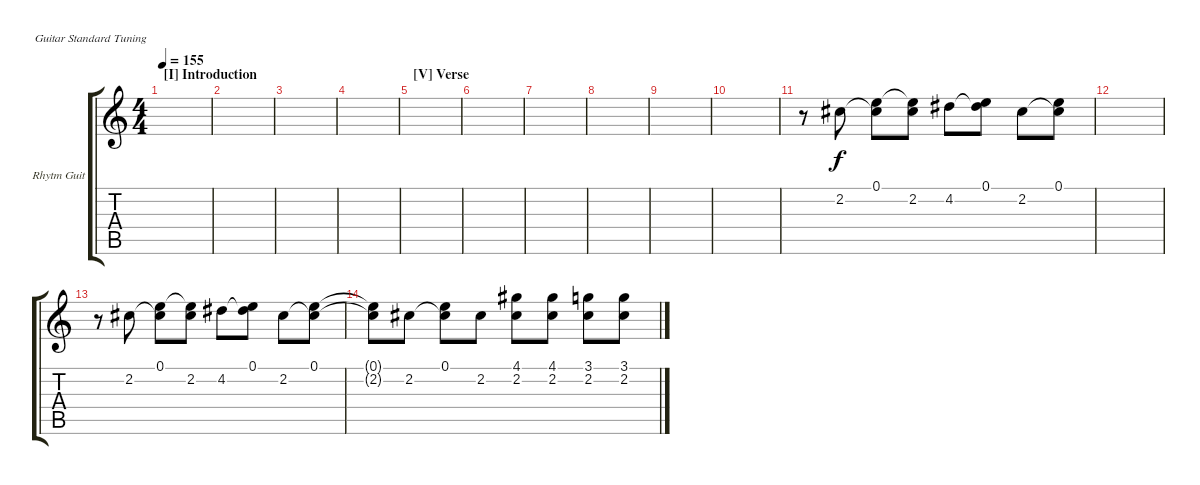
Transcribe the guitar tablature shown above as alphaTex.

\defaultSystemsLayout 4
\bracketExtendMode groupsimilarinstruments
\firstSystemTrackNameOrientation horizontal
\otherSystemsTrackNameOrientation horizontal
\track ("Rhytm Guitar Right (Overdrive)" "Rhytm Guit") {instrument distortionguitar}
\staff {score tabs}
\tuning (E4 B3 G3 D3 A2 E2)
\ts (4 4)
\section ("I" "Introduction")
\tempo 155
\clef g2
\scale
0.487395
\ks c
|
|
|
|
\section ("V" "Verse")
|
|
|
|
|
|
r.8 2.2.8 (0.1 2.2{t}).8 (2.2 0.1{t}).8 4.2.8 (0.1 4.2{t}).8 2.2.8 (0.1 2.2{t}).8 |
|
r.8 2.2.8 (0.1 2.2{t}).8 (2.2 0.1{t}).8 4.2.8 (0.1 4.2{t}).8 2.2.8 (0.1 2.2{t}).8 |
(0.1{t} 2.2{t}).8 2.2.8 (0.1 2.2{t}).8 2.2.8 (2.2 4.1).8 (2.2 4.1).8 (2.2 3.1).8 (2.2 3.1).8
